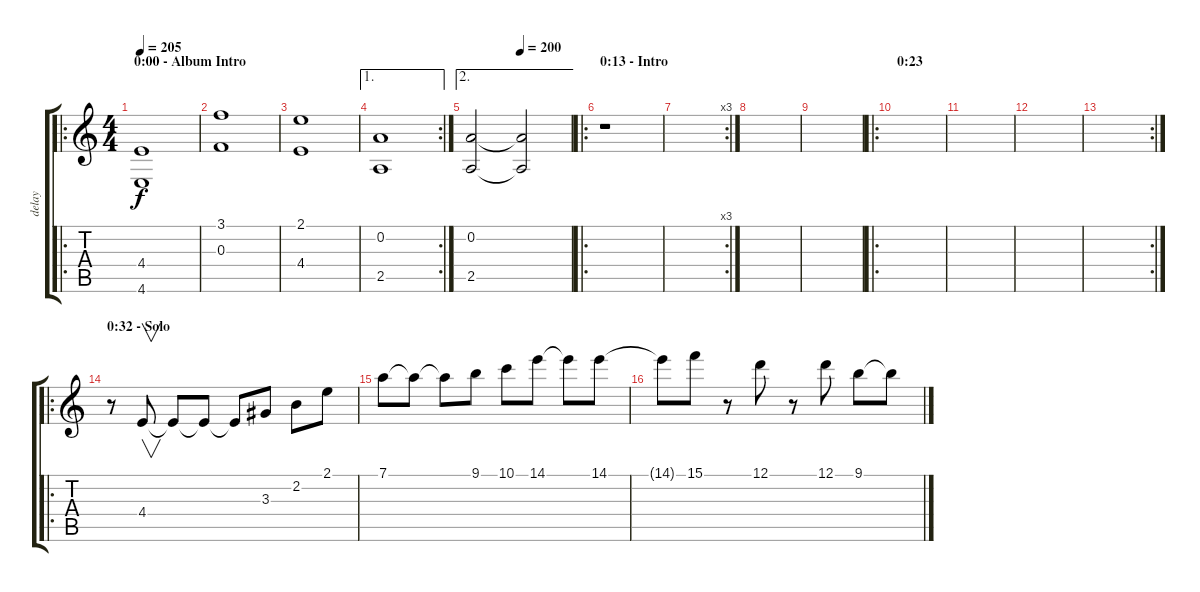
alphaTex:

\track ("delay" "delay") {instrument overdrivenguitar}
\staff {score tabs}
\tuning (D4 A3 F3 C3 G2 C2) {hide}
\ro
\ts (4 4)
\section ("" "0:00 - Album Intro")
\tempo 205
\tempo 140
\tempo 205
\clef g2
\ks c
(4.4 4.6).1{dy f instrument fx6goblins} |
(3.1 0.3).1 |
(2.1 4.4).1 |
\ae 1
\rc 2
(0.2 2.5).1 |
\ae 2
\tempo (200 0.5)
(0.2 2.5).2 (0.2{t} 2.5{t}).2 |
\ro
\section ("" "0:13 - Intro")
r.1{instrument overdrivenguitar} |
\rc 3
|
|
|
\ro
\section ("" "0:23 ")
|
|
|
\rc 2
|
\ro
\section ("" "0:32 - Solo")
r.8 4.4.8{v} 4.4{t}.8 4.4{t}.8 4.4{t}.8 3.3.8 2.2.8 2.1.8 |
7.1.8 7.1{t}.8 7.1{t}.8 9.1.8 10.1.8 14.1.8 14.1{t}.8 14.1.8 |
14.1{t}.8 15.1.8 r.8 12.1.8 r.8 12.1.8 9.1.8 9.1{t}.8
